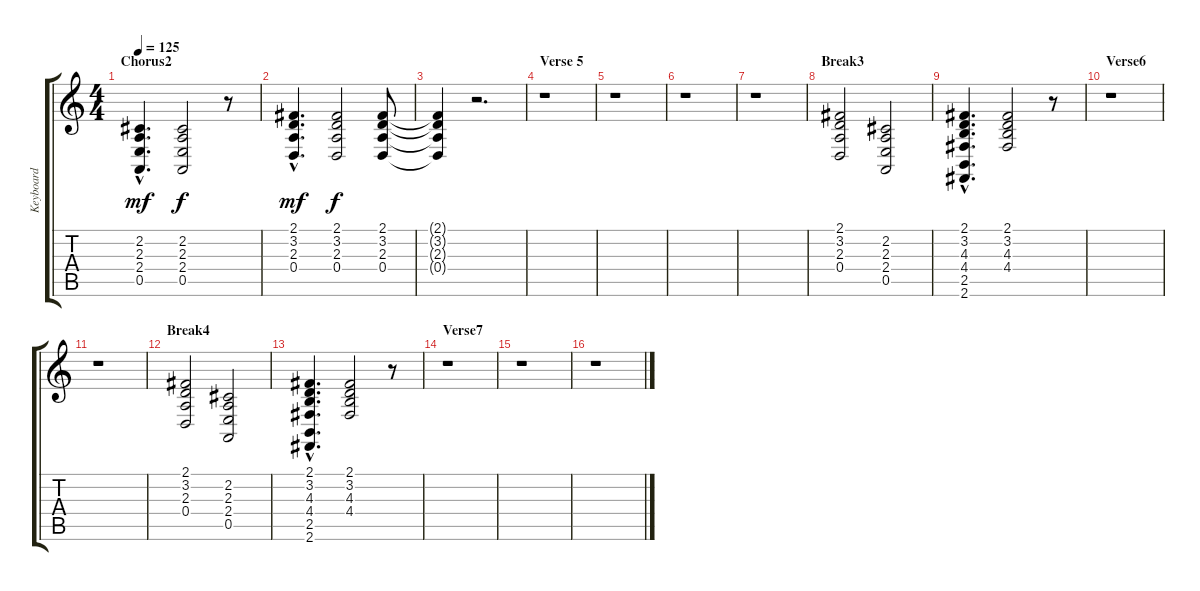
\track ("Keyboard" "Keyboard") {instrument acousticgrandpiano}
\staff {score tabs}
\tuning (E4 B3 G3 D3 A2 E2) {hide}
\ts (4 4)
\section ("" "Chorus2")
\tempo 125
\clef g2
\ks c
(2.2{hac} 2.3{hac} 2.4{hac} 0.5{hac}).4{d dy mf} (2.2 2.3 2.4 0.5).2{dy f} r.8 |
(2.1{hac} 3.2{hac} 2.3{hac} 0.4{hac}).4{d dy mf} (2.1 3.2 2.3 0.4).2{dy f} (2.1 3.2 2.3 0.4).8 |
(2.1{t} 3.2{t} 2.3{t} 0.4{t}).4 r.2{d} |
\section ("" "Verse 5")
r.1 |
r.1 |
r.1 |
r.1 |
\section ("" "Break3")
(2.1 3.2 2.3 0.4).2 (2.2 2.3 2.4 0.5).2 |
(2.1{hac} 3.2{hac} 4.3{hac} 4.4{hac} 2.5{hac} 2.6{hac}).4{d} (2.1 3.2 4.3 4.4).2 r.8 |
\section ("" "Verse6")
r.1 |
r.1 |
\section ("" "Break4")
(2.1 3.2 2.3 0.4).2 (2.2 2.3 2.4 0.5).2 |
(2.1{hac} 3.2{hac} 4.3{hac} 4.4{hac} 2.5{hac} 2.6{hac}).4{d} (2.1 3.2 4.3 4.4).2 r.8 |
\section ("" "Verse7")
r.1 |
r.1 |
r.1
